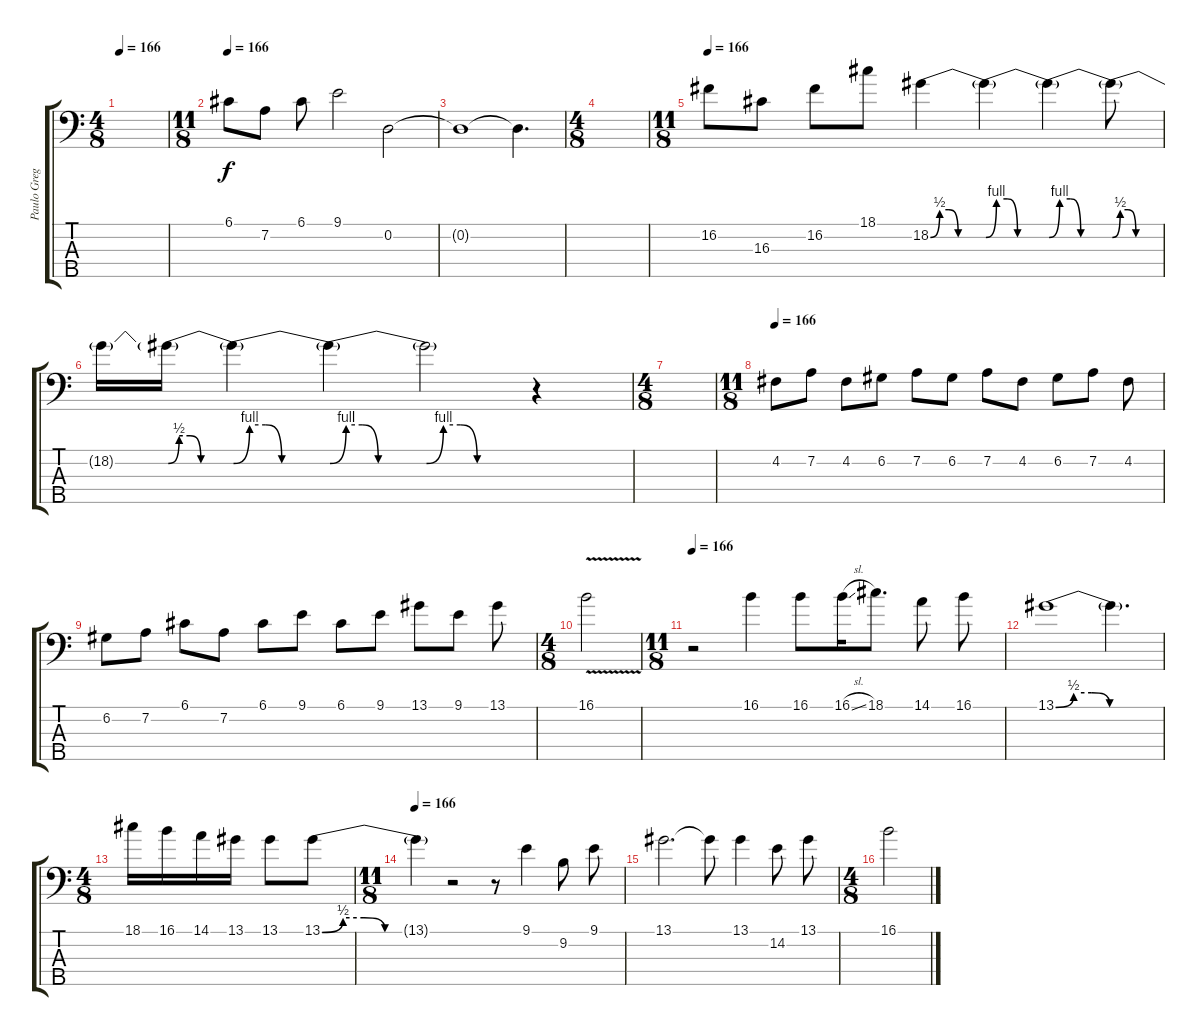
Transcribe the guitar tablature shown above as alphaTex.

\track ("Paulo Gregelotto" "Paulo Greg") {instrument electricbassfinger}
\staff {score tabs}
\tuning (G2 D2 A1 E1 B0) {hide}
\ts (4 8)
\tempo 166
\clef f4
\ks c
|
\ts (11 8)
\tempo 166
6.1.8 7.2.8 6.1.8 9.1.2 0.2.2 |
0.2{t}.1 0.2{t}.4{d} |
\ts (4 8)
|
\ts (11 8)
\tempo 166
16.2.8 16.3.8 16.2.8 18.1.8 18.2{be (custom 0 0 10 2 20 2 30 0 60 0)}.4 18.2{be (custom 0 0 10 4 20 4 30 0 60 0) t}.4 18.2{be (custom 0 0 10 4 20 4 30 0 60 0) t}.4 18.2{be (custom 0 0 10 2 20 2 30 0 60 0) t}.8 |
18.2{t}.16 18.2{be (custom 0 0 10 2 20 2 30 0 60 0) t}.16 18.2{be (custom 0 0 10 4 20 4 30 0 60 0) t}.4 18.2{be (custom 0 0 10 4 20 4 30 0 60 0) t}.4 18.2{be (custom 0 0 10 4 20 4 30 0 60 0) t}.2 r.4 |
\ts (4 8)
|
\ts (11 8)
\tempo 166
4.2.8 7.2.8 4.2.8 6.2.8 7.2.8 6.2.8 7.2.8 4.2.8 6.2.8 7.2.8 4.2.8 |
6.2.8 7.2.8 6.1.8 7.2.8 6.1.8 9.1.8 6.1.8 9.1.8 13.1.8 9.1.8 13.1.8 |
\ts (4 8)
16.1{v}.2 |
\ts (11 8)
\tempo 166
r.2 16.1.4 16.1.8 16.1{sl}.16 18.1.8{d} 14.1.8 16.1.8 |
13.1{be (custom 0 0 10 2 20 2 30 0 60 0)}.1 13.1{t}.4{d} |
\ts (4 8)
18.1.16 16.1.16 14.1.16 13.1.16 13.1.8 13.1{be (custom 0 0 10 2 20 2 30 0 60 0)}.8 |
\ts (11 8)
\tempo 166
13.1{t}.4 r.2 r.8 9.1.4 9.2.8 9.1.8 |
13.1.2{d} 13.1{t}.8 13.1.4 14.2.8 13.1.8 |
\ts (4 8)
16.1.2
